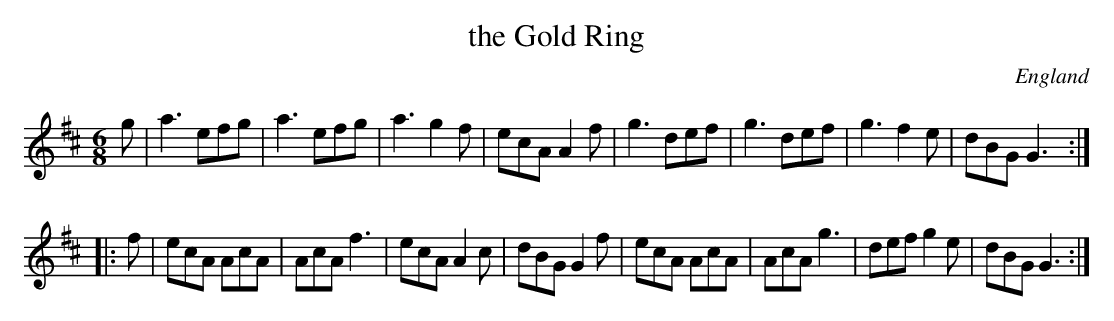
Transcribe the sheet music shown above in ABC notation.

X:1
T:the Gold Ring
M:6/8
O:England
K:D
g|a3 efg|a3 efg|a3 g2f|ecA A2f|\
g3 def|g3 def|g3 f2e|dBG G3:|
|:f|ecA AcA|AcA f3|ecA A2c|dBG G2f|\
ecA AcA|AcAg3|def g2e|dBG G3:|
